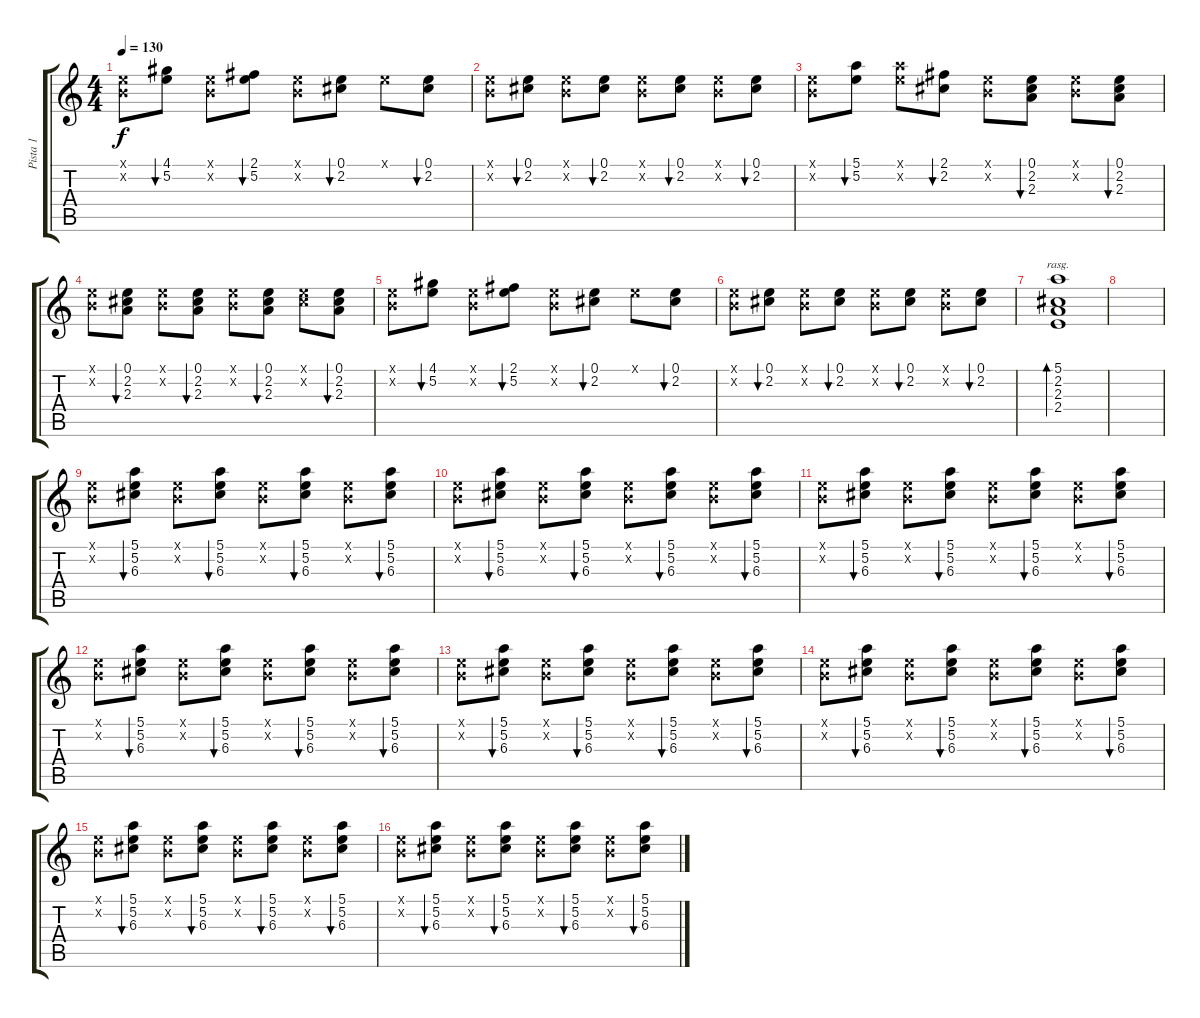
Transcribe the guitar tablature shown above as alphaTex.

\track ("Pista 1" "Pista 1") {instrument electricguitarclean}
\staff {score tabs}
\tuning (E4 B3 G3 D3 A2 E2) {hide}
\ts (4 4)
\tempo 130
\clef g2
\ks c
(0.1{x} 0.2{x}).8{dy f} (4.1 5.2).8{bu 60} (0.1{x} 0.2{x}).8 (2.1 5.2).8{bu 60} (0.1{x} 0.2{x}).8 (0.1 2.2).8{bu 60} 0.1{x}.8 (0.1 2.2).8{bu 60} |
(0.1{x} 0.2{x}).8 (0.1 2.2).8{bu 60} (0.1{x} 0.2{x}).8 (0.1 2.2).8{bu 60} (0.1{x} 0.2{x}).8 (0.1 2.2).8{bu 60} (0.1{x} 0.2{x}).8 (0.1 2.2).8{bu 60} |
(0.1{x} 0.2{x}).8 (5.1 5.2).8{bu 60} (5.1{x} 5.2{x}).8 (2.1 2.2).8{bu 60} (0.1{x} 0.2{x}).8 (0.1 2.2 2.3).8{bu 60} (0.1{x} 0.2{x}).8 (0.1 2.2 2.3).8{bu 60} |
(0.1{x} 0.2{x}).8 (0.1 2.2 2.3).8{bu 60} (0.1{x} 0.2{x}).8 (0.1 2.2 2.3).8{bu 60} (0.1{x} 0.2{x}).8 (0.1 2.2 2.3).8{bu 60} (0.1{x} 2.2{x}).8 (0.1 2.2 2.3).8{bu 60} |
(0.1{x} 0.2{x}).8 (4.1 5.2).8{bu 60} (0.1{x} 0.2{x}).8 (2.1 5.2).8{bu 60} (0.1{x} 0.2{x}).8 (0.1 2.2).8{bu 60} 0.1{x}.8 (0.1 2.2).8{bu 60} |
(0.1{x} 0.2{x}).8 (0.1 2.2).8{bu 60} (0.1{x} 0.2{x}).8 (0.1 2.2).8{bu 60} (0.1{x} 0.2{x}).8 (0.1 2.2).8{bu 60} (0.1{x} 0.2{x}).8 (0.1 2.2).8{bu 60} |
(5.1 2.2 2.3 2.4).1{bd 120 rasg ii} |
|
(0.1{x} 0.2{x}).8 (5.1 5.2 6.3).8{bu 60} (0.1{x} 0.2{x}).8 (5.1 5.2 6.3).8{bu 60} (0.1{x} 0.2{x}).8 (5.1 5.2 6.3).8{bu 60} (0.1{x} 0.2{x}).8 (5.1 5.2 6.3).8{bu 60} |
(0.1{x} 0.2{x}).8 (5.1 5.2 6.3).8{bu 60} (0.1{x} 0.2{x}).8 (5.1 5.2 6.3).8{bu 60} (0.1{x} 0.2{x}).8 (5.1 5.2 6.3).8{bu 60} (0.1{x} 0.2{x}).8 (5.1 5.2 6.3).8{bu 60} |
(0.1{x} 0.2{x}).8 (5.1 5.2 6.3).8{bu 60} (0.1{x} 0.2{x}).8 (5.1 5.2 6.3).8{bu 60} (0.1{x} 0.2{x}).8 (5.1 5.2 6.3).8{bu 60} (0.1{x} 0.2{x}).8 (5.1 5.2 6.3).8{bu 60} |
(0.1{x} 0.2{x}).8 (5.1 5.2 6.3).8{bu 60} (0.1{x} 0.2{x}).8 (5.1 5.2 6.3).8{bu 60} (0.1{x} 0.2{x}).8 (5.1 5.2 6.3).8{bu 60} (0.1{x} 0.2{x}).8 (5.1 5.2 6.3).8{bu 60} |
(0.1{x} 0.2{x}).8 (5.1 5.2 6.3).8{bu 60} (0.1{x} 0.2{x}).8 (5.1 5.2 6.3).8{bu 60} (0.1{x} 0.2{x}).8 (5.1 5.2 6.3).8{bu 60} (0.1{x} 0.2{x}).8 (5.1 5.2 6.3).8{bu 60} |
(0.1{x} 0.2{x}).8 (5.1 5.2 6.3).8{bu 60} (0.1{x} 0.2{x}).8 (5.1 5.2 6.3).8{bu 60} (0.1{x} 0.2{x}).8 (5.1 5.2 6.3).8{bu 60} (0.1{x} 0.2{x}).8 (5.1 5.2 6.3).8{bu 60} |
(0.1{x} 0.2{x}).8 (5.1 5.2 6.3).8{bu 60} (0.1{x} 0.2{x}).8 (5.1 5.2 6.3).8{bu 60} (0.1{x} 0.2{x}).8 (5.1 5.2 6.3).8{bu 60} (0.1{x} 0.2{x}).8 (5.1 5.2 6.3).8{bu 60} |
(0.1{x} 0.2{x}).8 (5.1 5.2 6.3).8{bu 60} (0.1{x} 0.2{x}).8 (5.1 5.2 6.3).8{bu 60} (0.1{x} 0.2{x}).8 (5.1 5.2 6.3).8{bu 60} (0.1{x} 0.2{x}).8 (5.1 5.2 6.3).8{bu 60}
